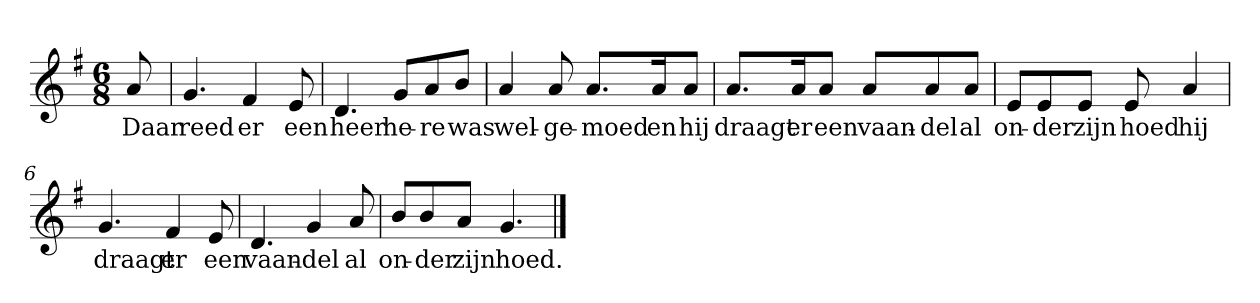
**kern	**text
*part1	*part1
*staff1	*staff1
*clefG2	*
*k[f#]	*
*G:	*
*M6/8	*
*MM120	*
=	=
8a	Daar
=1	=1
4.g	reed
4f#	er
8e	een
=2	=2
4.d	heer
8g/L	he-
8a/	-re
8b/J	was
=3	=3
4a	wel-
8a	-ge-
8.a/L	-moed
16a/K	en
8a/J	hij
=4	=4
8.a/L	draagt
16a/K	er
8a/J	een
8a/L	vaan-
8a/	-del
8a/J	al
=5	=5
8e/L	on-
8e/	-der
8e/J	zijn
8e	hoed
4a	hij
=6	=6
4.g	draagt
4f#	er
8e	een
=7	=7
4.d	vaan-
4g	-del
8a	al
=8	=8
8b/L	on-
8b/	-der
8a/J	zijn
4.g	hoed.
==	==
*-	*-
